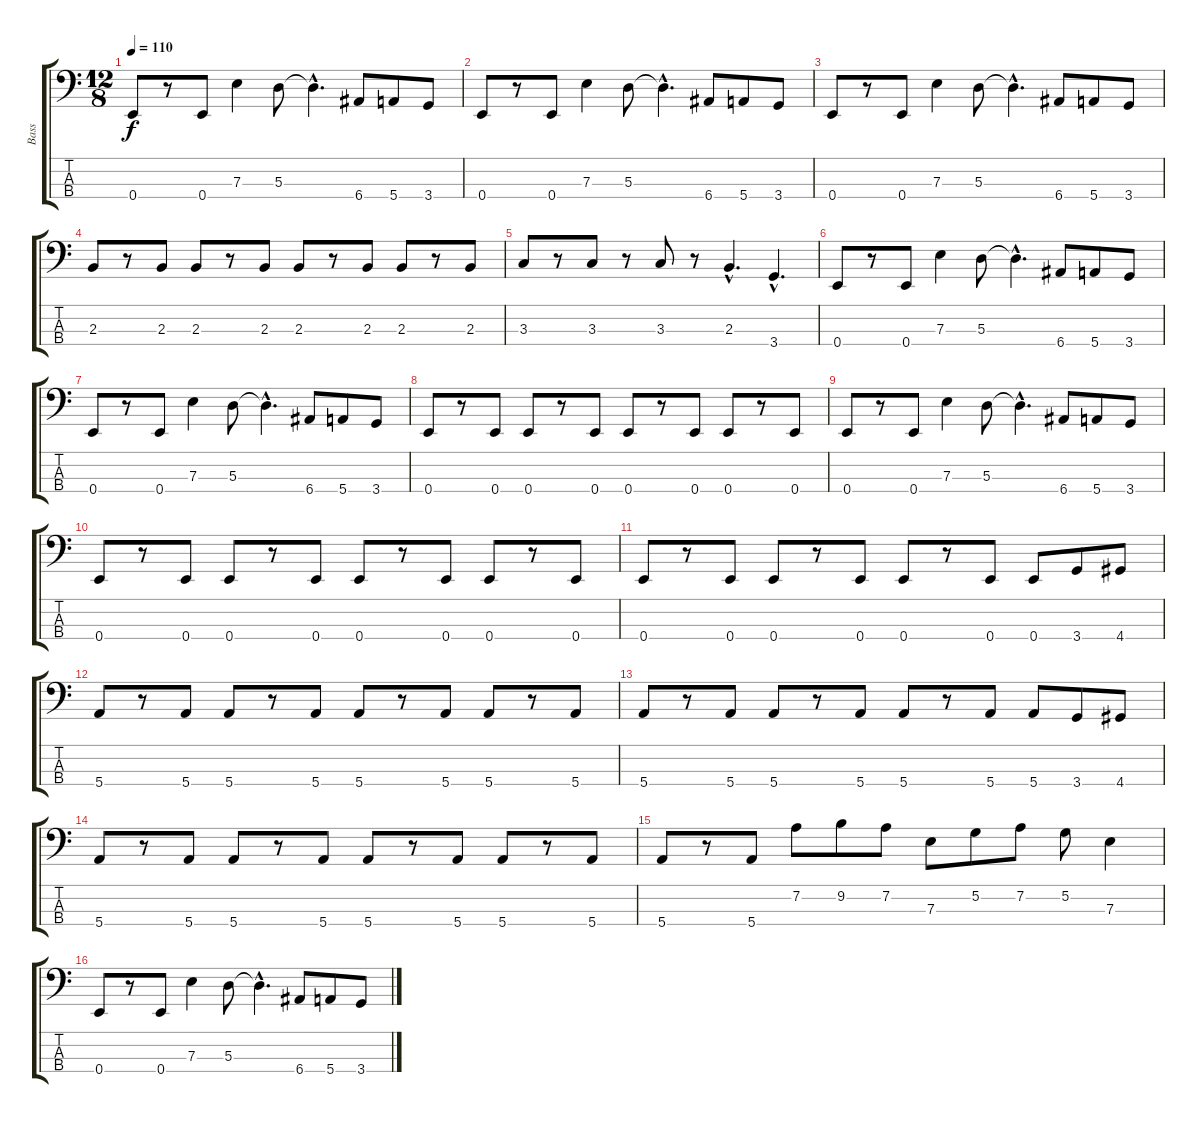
\track ("Bass" "Bass") {instrument electricbassfinger}
\staff {score tabs}
\tuning (G2 D2 A1 E1) {hide}
\ts (12 8)
\tempo 110
\clef f4
\ks c
0.4.8{dy f} r.8 0.4.8 7.3.4 5.3.8 5.3{hac t}.4{d} 6.4.8 5.4.8 3.4.8 |
0.4.8 r.8 0.4.8 7.3.4 5.3.8 5.3{hac t}.4{d} 6.4.8 5.4.8 3.4.8 |
0.4.8 r.8 0.4.8 7.3.4 5.3.8 5.3{hac t}.4{d} 6.4.8 5.4.8 3.4.8 |
2.3.8 r.8 2.3.8 2.3.8 r.8 2.3.8 2.3.8 r.8 2.3.8 2.3.8 r.8 2.3.8 |
3.3.8 r.8 3.3.8 r.8 3.3.8 r.8 2.3{hac}.4{d} 3.4{hac}.4{d} |
0.4.8 r.8 0.4.8 7.3.4 5.3.8 5.3{hac t}.4{d} 6.4.8 5.4.8 3.4.8 |
0.4.8 r.8 0.4.8 7.3.4 5.3.8 5.3{hac t}.4{d} 6.4.8 5.4.8 3.4.8 |
0.4.8 r.8 0.4.8 0.4.8 r.8 0.4.8 0.4.8 r.8 0.4.8 0.4.8 r.8 0.4.8 |
0.4.8 r.8 0.4.8 7.3.4 5.3.8 5.3{hac t}.4{d} 6.4.8 5.4.8 3.4.8 |
0.4.8 r.8 0.4.8 0.4.8 r.8 0.4.8 0.4.8 r.8 0.4.8 0.4.8 r.8 0.4.8 |
0.4.8 r.8 0.4.8 0.4.8 r.8 0.4.8 0.4.8 r.8 0.4.8 0.4.8 3.4.8 4.4.8 |
5.4.8 r.8 5.4.8 5.4.8 r.8 5.4.8 5.4.8 r.8 5.4.8 5.4.8 r.8 5.4.8 |
5.4.8 r.8 5.4.8 5.4.8 r.8 5.4.8 5.4.8 r.8 5.4.8 5.4.8 3.4.8 4.4.8 |
5.4.8 r.8 5.4.8 5.4.8 r.8 5.4.8 5.4.8 r.8 5.4.8 5.4.8 r.8 5.4.8 |
5.4.8 r.8 5.4.8 7.2.8 9.2.8 7.2.8 7.3.8 5.2.8 7.2.8 5.2.8 7.3.4 |
0.4.8 r.8 0.4.8 7.3.4 5.3.8 5.3{hac t}.4{d} 6.4.8 5.4.8 3.4.8
